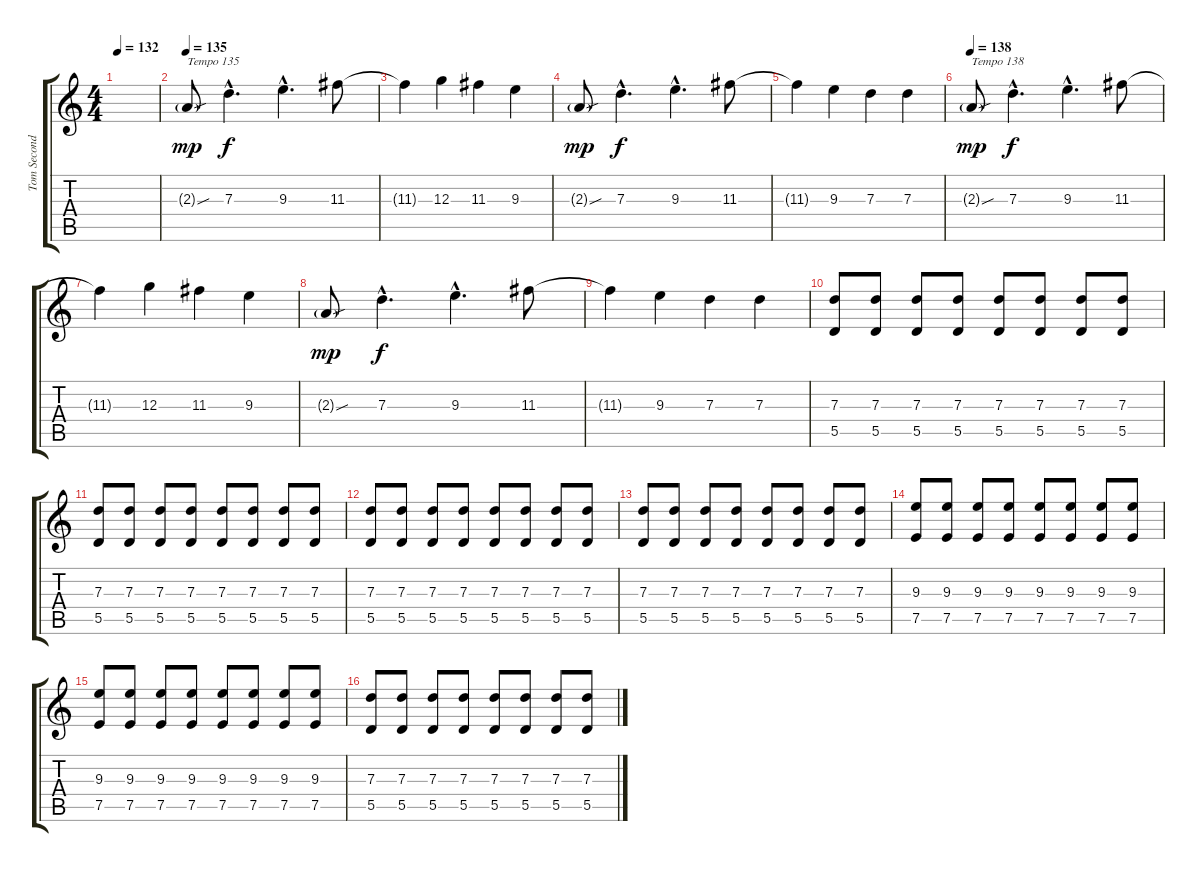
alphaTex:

\track ("Tom Secondary" "Tom Second") {instrument electricguitarclean}
\staff {score tabs}
\tuning (E4 B3 G3 D3 A2 E2) {hide}
\ts (4 4)
\tempo 132
\clef g2
\ks c
|
\tempo 135
2.3{sou g}.8{txt "Tempo 135" dy mp} 7.3{hac}.4{d dy f} 9.3{hac}.4{d} 11.3.8 |
11.3{t}.4 12.3.4 11.3.4 9.3.4 |
2.3{sou g}.8{dy mp} 7.3{hac}.4{d dy f} 9.3{hac}.4{d} 11.3.8 |
11.3{t}.4 9.3.4 7.3.4 7.3.4 |
\tempo 138
2.3{sou g}.8{txt "Tempo 138" dy mp} 7.3{hac}.4{d dy f} 9.3{hac}.4{d} 11.3.8 |
11.3{t}.4 12.3.4 11.3.4 9.3.4 |
2.3{sou g}.8{dy mp} 7.3{hac}.4{d dy f} 9.3{hac}.4{d} 11.3.8 |
11.3{t}.4 9.3.4 7.3.4 7.3.4 |
(7.3 5.5).8{instrument distortionguitar} (7.3 5.5).8 (7.3 5.5).8 (7.3 5.5).8 (7.3 5.5).8 (7.3 5.5).8 (7.3 5.5).8 (7.3 5.5).8 |
(7.3 5.5).8 (7.3 5.5).8 (7.3 5.5).8 (7.3 5.5).8 (7.3 5.5).8 (7.3 5.5).8 (7.3 5.5).8 (7.3 5.5).8 |
(7.3 5.5).8 (7.3 5.5).8 (7.3 5.5).8 (7.3 5.5).8 (7.3 5.5).8 (7.3 5.5).8 (7.3 5.5).8 (7.3 5.5).8 |
(7.3 5.5).8 (7.3 5.5).8 (7.3 5.5).8 (7.3 5.5).8 (7.3 5.5).8 (7.3 5.5).8 (7.3 5.5).8 (7.3 5.5).8 |
(9.3 7.5).8 (9.3 7.5).8 (9.3 7.5).8 (9.3 7.5).8 (9.3 7.5).8 (9.3 7.5).8 (9.3 7.5).8 (9.3 7.5).8 |
(9.3 7.5).8 (9.3 7.5).8 (9.3 7.5).8 (9.3 7.5).8 (9.3 7.5).8 (9.3 7.5).8 (9.3 7.5).8 (9.3 7.5).8 |
(7.3 5.5).8 (7.3 5.5).8 (7.3 5.5).8 (7.3 5.5).8 (7.3 5.5).8 (7.3 5.5).8 (7.3 5.5).8 (7.3 5.5).8
